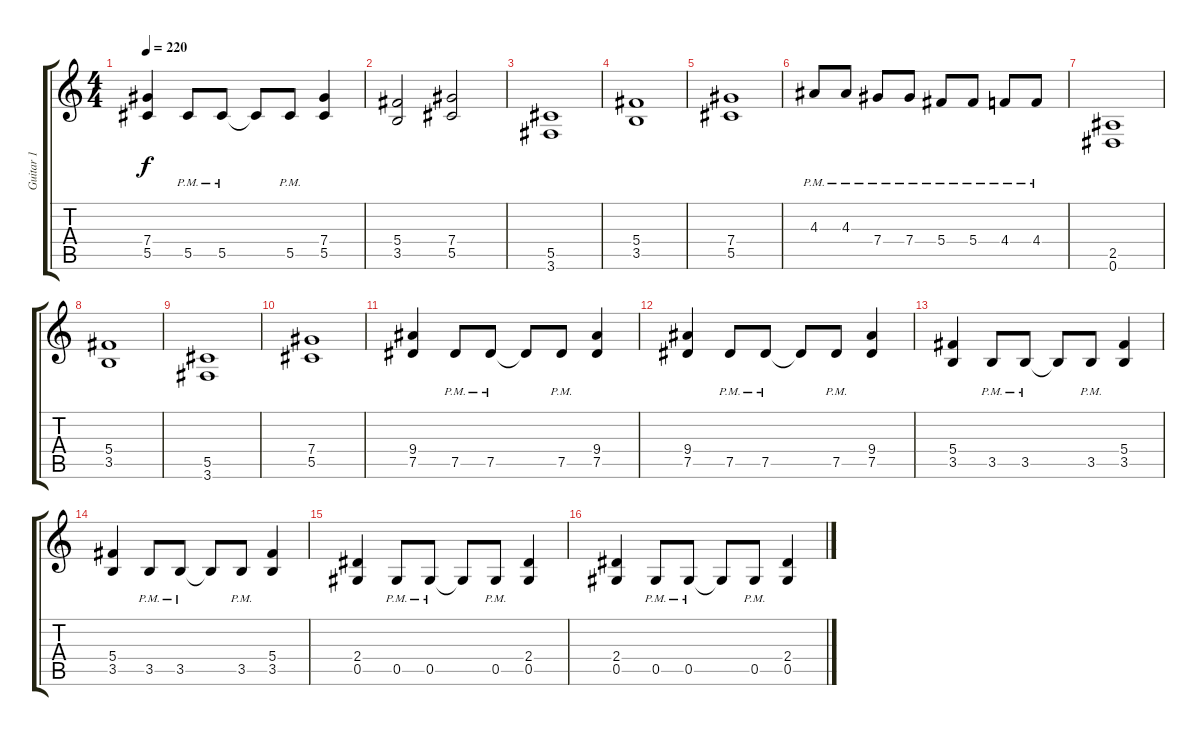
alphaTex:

\track ("Guitar 1" "Guitar 1") {instrument distortionguitar}
\staff {score tabs}
\tuning (Eb4 Bb3 Gb3 Db3 Ab2 Eb2) {hide}
\ts (4 4)
\tempo 220
\clef g2
\ks c
(7.4 5.5).4{dy f} 5.5{pm}.8 5.5{pm}.8 5.5{t}.8 5.5{pm}.8 (7.4 5.5).4 |
(5.4 3.5).2 (7.4 5.5).2 |
(5.5 3.6).1 |
(5.4 3.5).1 |
(7.4 5.5).1 |
4.3{pm}.8 4.3{pm}.8 7.4{pm}.8 7.4{pm}.8 5.4{pm}.8 5.4{pm}.8 4.4{pm}.8 4.4{pm}.8 |
(2.5 0.6).1 |
(5.4 3.5).1 |
(5.5 3.6).1 |
(7.4 5.5).1 |
(9.4 7.5).4 7.5{pm}.8 7.5{pm}.8 7.5{t}.8 7.5{pm}.8 (9.4 7.5).4 |
(9.4 7.5).4 7.5{pm}.8 7.5{pm}.8 7.5{t}.8 7.5{pm}.8 (9.4 7.5).4 |
(5.4 3.5).4 3.5{pm}.8 3.5{pm}.8 3.5{t}.8 3.5{pm}.8 (5.4 3.5).4 |
(5.4 3.5).4 3.5{pm}.8 3.5{pm}.8 3.5{t}.8 3.5{pm}.8 (5.4 3.5).4 |
(2.4 0.5).4 0.5{pm}.8 0.5{pm}.8 0.5{t}.8 0.5{pm}.8 (2.4 0.5).4 |
(2.4 0.5).4 0.5{pm}.8 0.5{pm}.8 0.5{t}.8 0.5{pm}.8 (2.4 0.5).4
